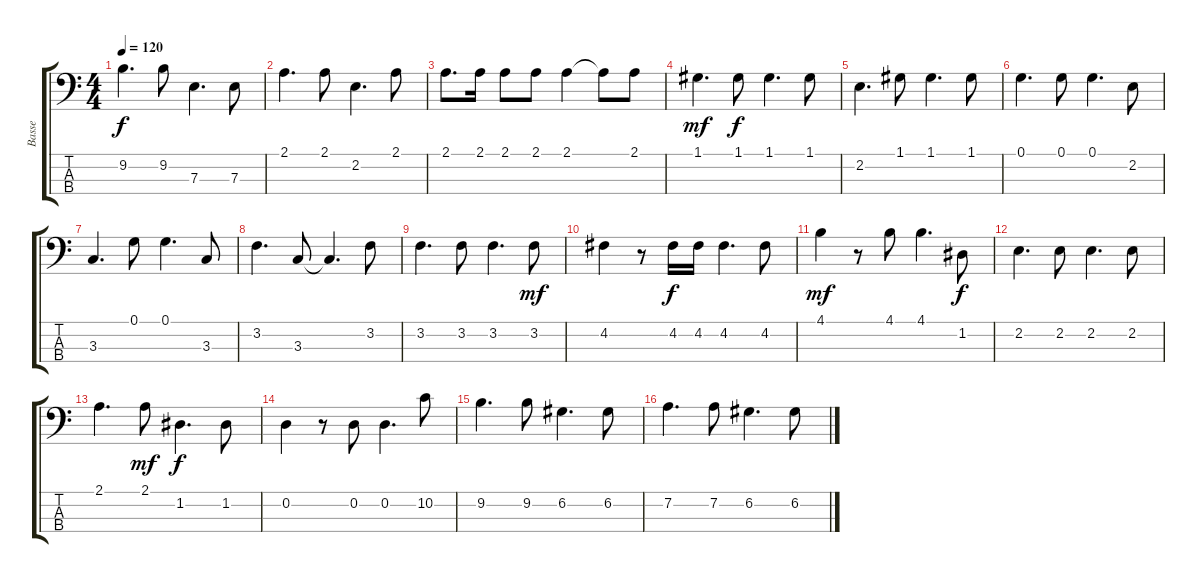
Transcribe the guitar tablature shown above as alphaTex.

\track ("Basse" "Basse") {instrument acousticbass}
\staff {score tabs}
\tuning (G2 D2 A1 E1) {hide}
\ts (4 4)
\tempo 120
\clef f4
\ks c
9.2.4{d dy f} 9.2.8 7.3.4{d} 7.3.8 |
2.1.4{d} 2.1.8 2.2.4{d} 2.1.8 |
2.1.8{d} 2.1.16 2.1.8 2.1.8 2.1.4 2.1{t}.8 2.1.8 |
1.1.4{d dy mf} 1.1.8{dy f} 1.1.4{d} 1.1.8 |
2.2.4{d} 1.1.8 1.1.4{d} 1.1.8 |
0.1.4{d} 0.1.8 0.1.4{d} 2.2.8 |
3.3.4{d} 0.1.8 0.1.4{d} 3.3.8 |
3.2.4{d} 3.3.8 3.3{t}.4{d} 3.2.8 |
3.2.4{d} 3.2.8 3.2.4{d} 3.2.8{dy mf} |
4.2.4 r.8 4.2.16{dy f} 4.2.16 4.2.4{d} 4.2.8 |
4.1.4{dy mf} r.8 4.1.8 4.1.4{d} 1.2.8{dy f} |
2.2.4{d} 2.2.8 2.2.4{d} 2.2.8 |
2.1.4{d} 2.1.8{dy mf} 1.2.4{d dy f} 1.2.8 |
0.2.4 r.8 0.2.8 0.2.4{d} 10.2.8 |
9.2.4{d} 9.2.8 6.2.4{d} 6.2.8 |
7.2.4{d} 7.2.8 6.2.4{d} 6.2.8
